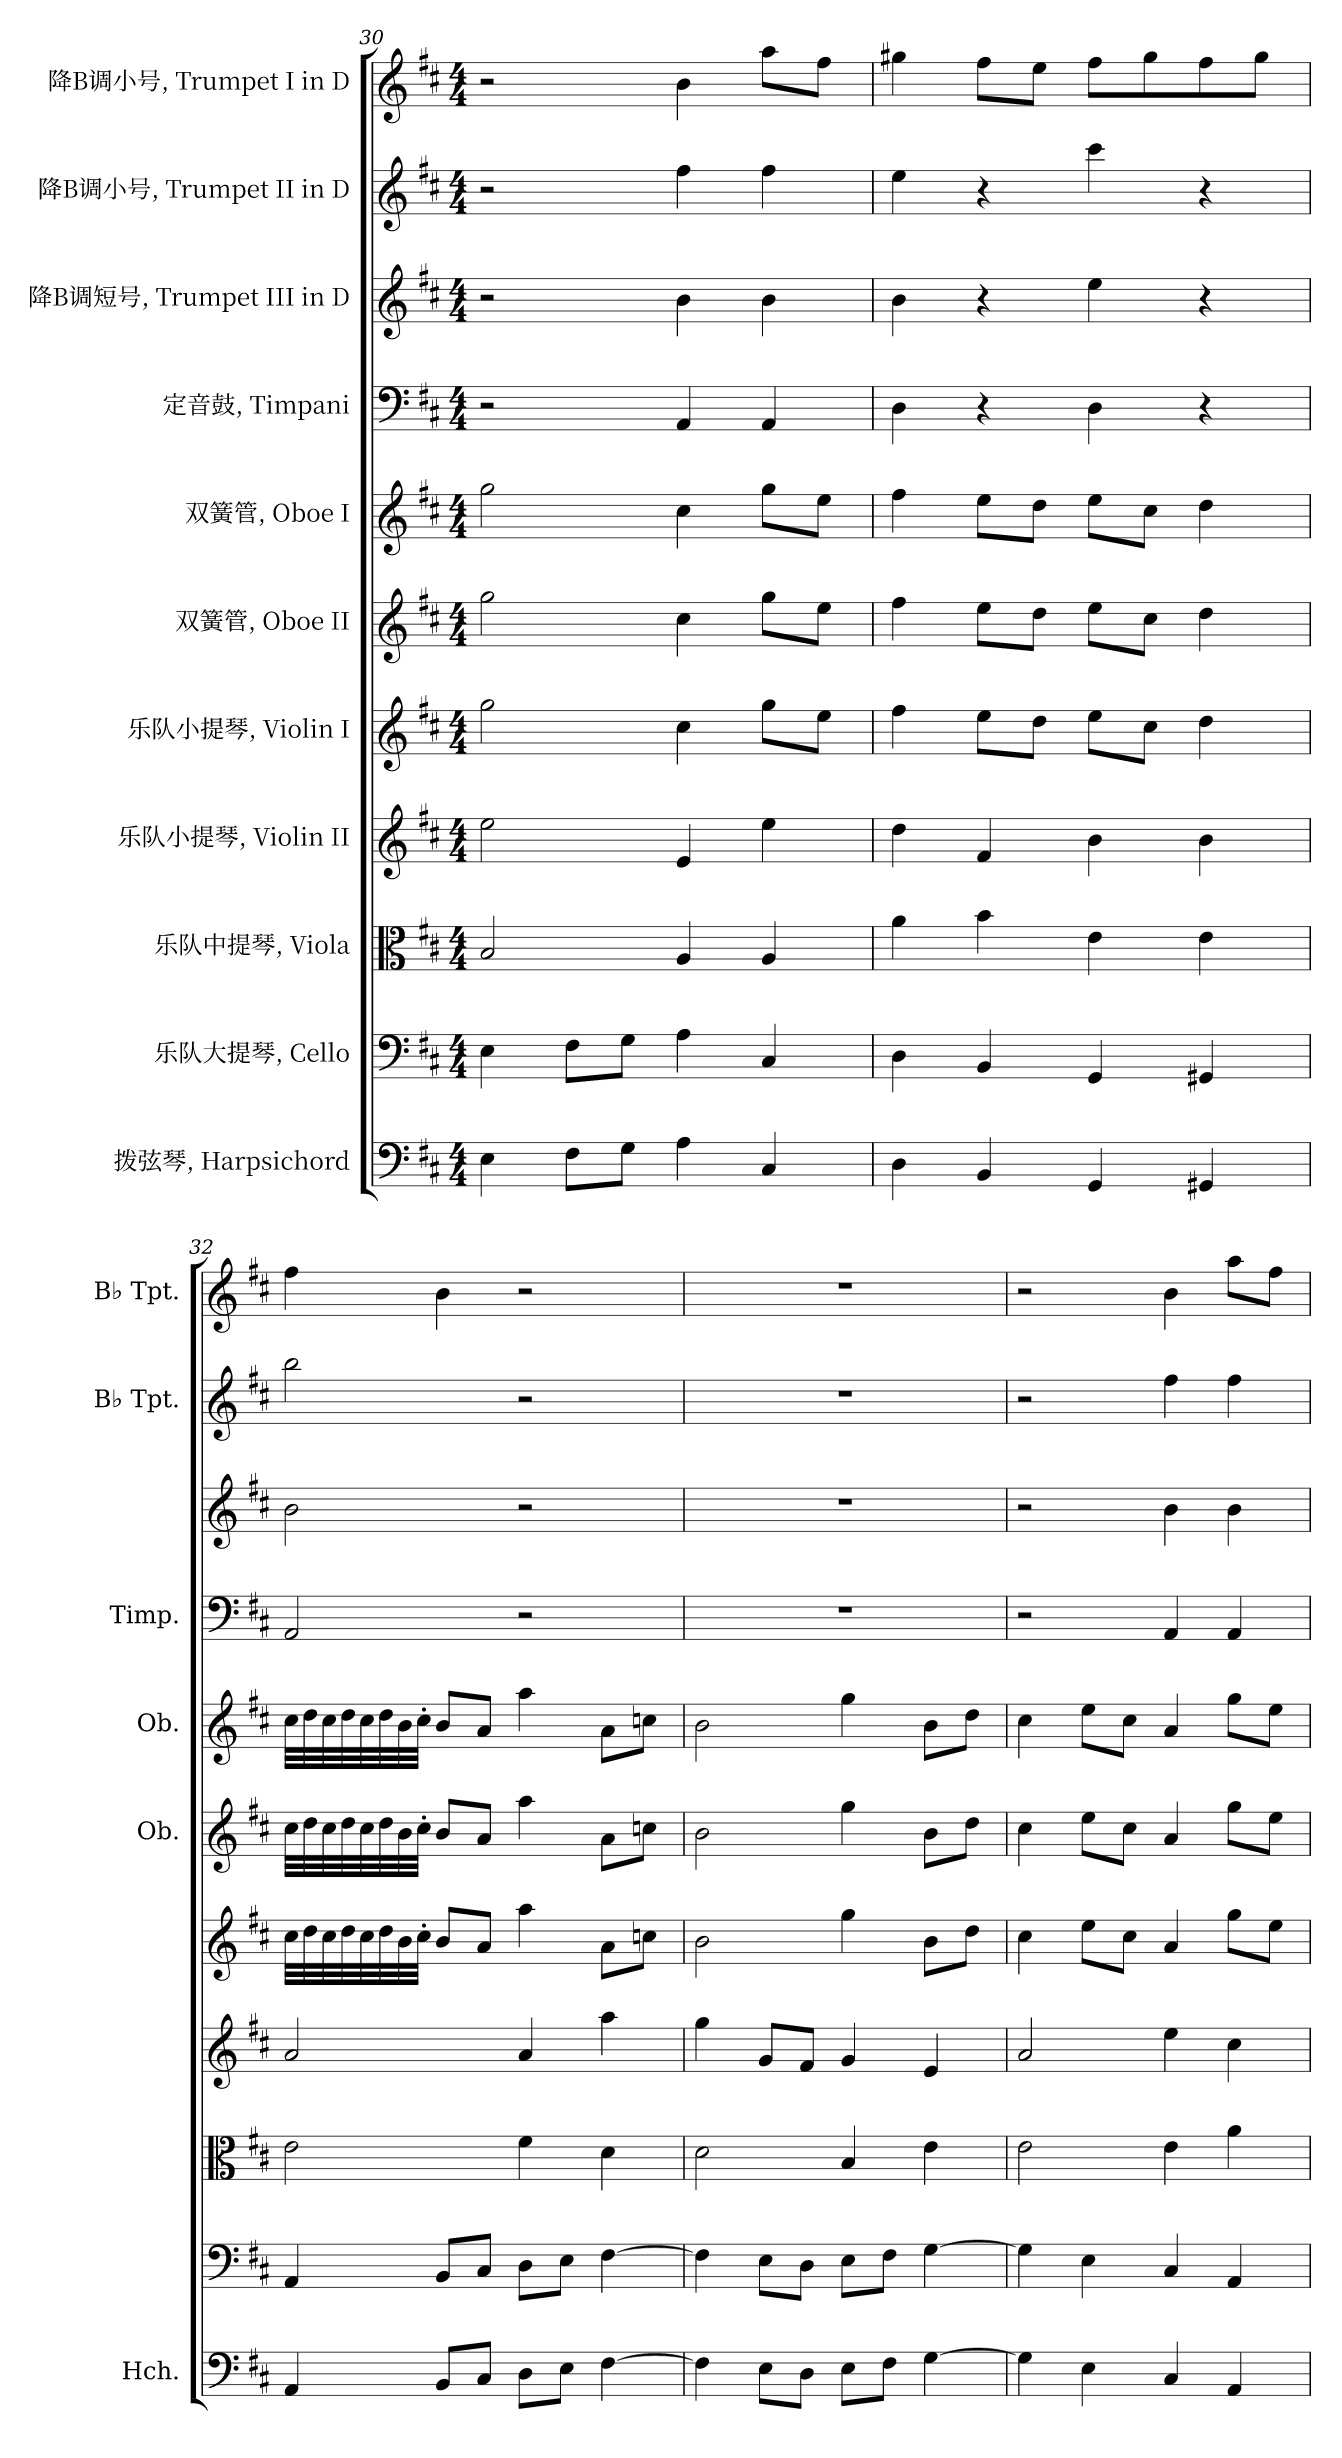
**kern	**kern	**kern	**kern	**kern	**kern	**kern	**kern	**kern	**kern	**kern
*part11	*part10	*part9	*part8	*part7	*part6	*part5	*part4	*part3	*part2	*part1
*staff11	*staff10	*staff9	*staff8	*staff7	*staff6	*staff5	*staff4	*staff3	*staff2	*staff1
*I"拨弦琴, Harpsichord	*I"乐队大提琴, Cello	*I"乐队中提琴, Viola	*I"乐队小提琴, Violin II	*I"乐队小提琴, Violin I	*I"双簧管, Oboe II	*I"双簧管, Oboe I	*I"定音鼓, Timpani	*I"降B调短号, Trumpet III in D	*I"降B调小号, Trumpet II in D	*I"降B调小号, Trumpet I in D
*I'Hch.	*	*	*	*	*I'Ob.	*I'Ob.	*I'Timp.	*	*I'B♭ Tpt.	*I'B♭ Tpt.
*clefF4	*clefF4	*clefC3	*clefG2	*clefG2	*clefG2	*clefG2	*clefF4	*clefG2	*clefG2	*clefG2
*	*	*	*	*	*	*	*	*ITrd1c2	*ITrd1c2	*ITrd1c2
*k[f#c#]	*k[f#c#]	*k[f#c#]	*k[f#c#]	*k[f#c#]	*k[f#c#]	*k[f#c#]	*k[f#c#]	*k[]	*k[]	*k[]
*M4/4	*M4/4	*M4/4	*M4/4	*M4/4	*M4/4	*M4/4	*M4/4	*M4/4	*M4/4	*M4/4
=30	=30	=30	=30	=30	=30	=30	=30	=30	=30	=30
4E\	4E\	2B/	2ee\	2gg\	2gg\	2gg\	2r	2r	2r	2r
8F#\L	8F#\L	.	.	.	.	.	.	.	.	.
8G\J	8G\J	.	.	.	.	.	.	.	.	.
4A\	4A\	4A/	4e/	4cc#\	4cc#\	4cc#\	4AA/	4a\	4ee\	4a\
4C#/	4C#/	4A/	4ee\	8gg\L	8gg\L	8gg\L	4AA/	4a\	4ee\	8gg\L
.	.	.	.	8ee\J	8ee\J	8ee\J	.	.	.	8ee\J
=31	=31	=31	=31	=31	=31	=31	=31	=31	=31	=31
4D\	4D\	4a\	4dd\	4ff#\	4ff#\	4ff#\	4D\	4a\	4dd\	4ff#X\
4BB/	4BB/	4b\	4f#/	8ee\L	8ee\L	8ee\L	4r	4r	4r	8ee\L
.	.	.	.	8dd\J	8dd\J	8dd\J	.	.	.	8dd\J
4GG/	4GG/	4e\	4b\	8ee\L	8ee\L	8ee\L	4D\	4dd\	4bb\	8ee\L
.	.	.	.	8cc#\J	8cc#\J	8cc#\J	.	.	.	8ff#\
4GG#X/	4GG#X/	4e\	4b\	4dd\	4dd\	4dd\	4r	4r	4r	8ee\
.	.	.	.	.	.	.	.	.	.	8ff#\J
!!LO:PB:g=z
=32	=32	=32	=32	=32	=32	=32	=32	=32	=32	=32
4AA/	4AA/	2e\	2a/	32cc#\LLL	32cc#\LLL	32cc#\LLL	2AA/	2a\	2aa\	4ee\
.	.	.	.	32dd\	32dd\	32dd\	.	.	.	.
.	.	.	.	32cc#\	32cc#\	32cc#\	.	.	.	.
.	.	.	.	32dd\	32dd\	32dd\	.	.	.	.
.	.	.	.	32cc#\	32cc#\	32cc#\	.	.	.	.
.	.	.	.	32dd\	32dd\	32dd\	.	.	.	.
.	.	.	.	32b\	32b\	32b\	.	.	.	.
.	.	.	.	32cc#'\JJJ	32cc#'\JJJ	32cc#'\JJJ	.	.	.	.
8BB/L	8BB/L	.	.	8b/L	8b/L	8b/L	.	.	.	4a\
8C#/J	8C#/J	.	.	8a/J	8a/J	8a/J	.	.	.	.
8D\L	8D\L	4f#\	4a/	4aa\	4aa\	4aa\	2r	2r	2r	2r
8E\J	8E\J	.	.	.	.	.	.	.	.	.
[4F#\	[4F#\	4d\	4aa\	8a\L	8a\L	8a\L	.	.	.	.
.	.	.	.	8ccn\J	8ccn\J	8ccn\J	.	.	.	.
=33	=33	=33	=33	=33	=33	=33	=33	=33	=33	=33
4F#\]	4F#\]	2d\	4gg\	2b\	2b\	2b\	1r	1r	1r	1r
8E\L	8E\L	.	8g/L	.	.	.	.	.	.	.
8D\J	8D\J	.	8f#/J	.	.	.	.	.	.	.
8E\L	8E\L	4B/	4g/	4gg\	4gg\	4gg\	.	.	.	.
8F#\J	8F#\J	.	.	.	.	.	.	.	.	.
[4G\	[4G\	4e\	4e/	8b\L	8b\L	8b\L	.	.	.	.
.	.	.	.	8dd\J	8dd\J	8dd\J	.	.	.	.
=34	=34	=34	=34	=34	=34	=34	=34	=34	=34	=34
4G\]	4G\]	2e\	2a/	4cc#\	4cc#\	4cc#\	2r	2r	2r	2r
4E\	4E\	.	.	8ee\L	8ee\L	8ee\L	.	.	.	.
.	.	.	.	8cc#\J	8cc#\J	8cc#\J	.	.	.	.
4C#/	4C#/	4e\	4ee\	4a/	4a/	4a/	4AA/	4a\	4ee\	4a\
4AA/	4AA/	4a\	4cc#\	8gg\L	8gg\L	8gg\L	4AA/	4a\	4ee\	8gg\L
.	.	.	.	8ee\J	8ee\J	8ee\J	.	.	.	8ee\J
=	=	=	=	=	=	=	=	=	=	=
*-	*-	*-	*-	*-	*-	*-	*-	*-	*-	*-
